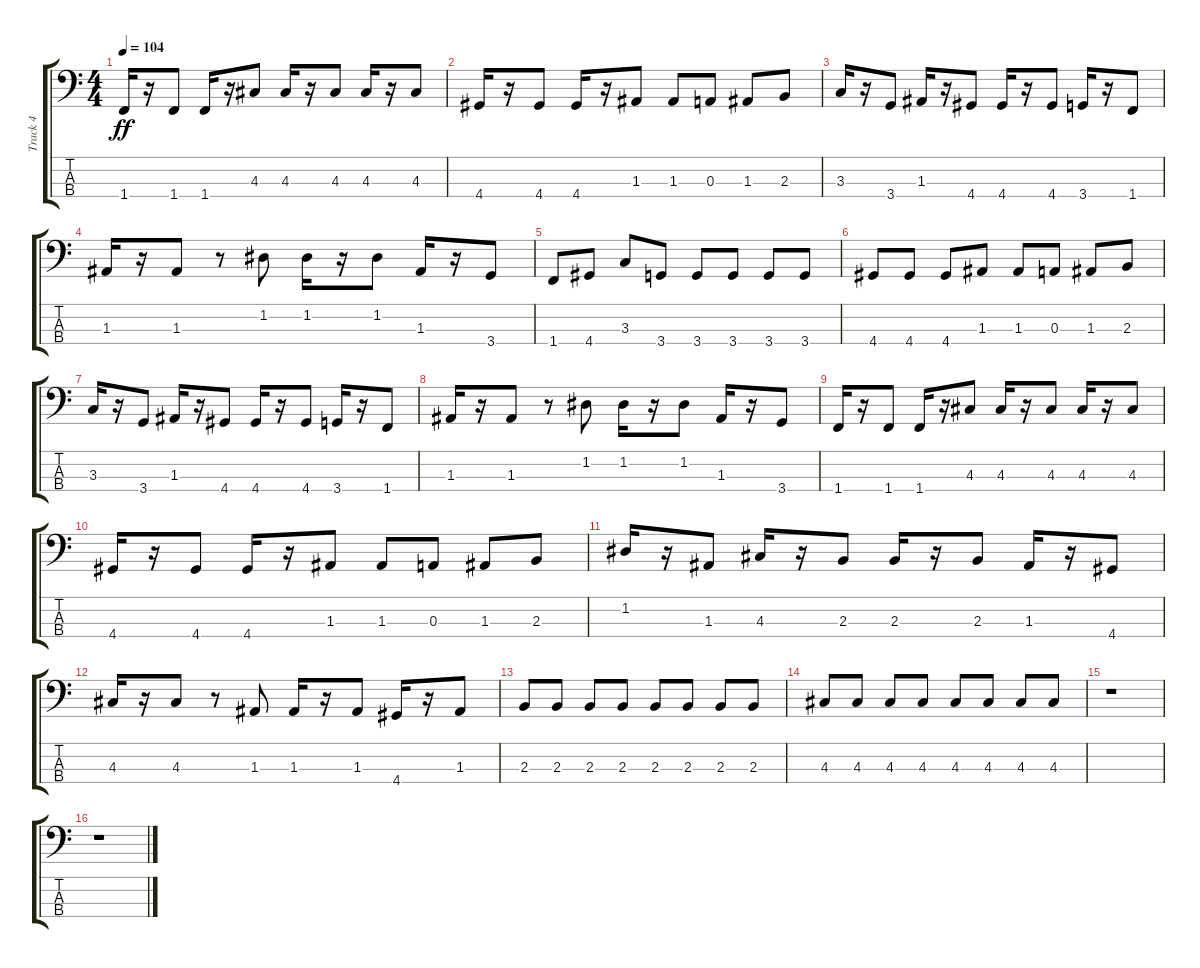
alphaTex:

\track ("Track 4" "Track 4") {instrument electricbassfinger}
\staff {score tabs}
\tuning (G2 D2 A1 E1) {hide}
\ts (4 4)
\tempo 104
\clef f4
\ks c
1.4.16{dy ff} r.16 1.4.8 1.4.16 r.16 4.3.8 4.3.16 r.16 4.3.8 4.3.16 r.16 4.3.8 |
4.4.16 r.16 4.4.8 4.4.16 r.16 1.3.8 1.3.8 0.3.8 1.3.8 2.3.8 |
3.3.16 r.16 3.4.8 1.3.16 r.16 4.4.8 4.4.16 r.16 4.4.8 3.4.16 r.16 1.4.8 |
1.3.16 r.16 1.3.8 r.8 1.2.8 1.2.16 r.16 1.2.8 1.3.16 r.16 3.4.8 |
1.4.8 4.4.8 3.3.8 3.4.8 3.4.8 3.4.8 3.4.8 3.4.8 |
4.4.8 4.4.8 4.4.8 1.3.8 1.3.8 0.3.8 1.3.8 2.3.8 |
3.3.16 r.16 3.4.8 1.3.16 r.16 4.4.8 4.4.16 r.16 4.4.8 3.4.16 r.16 1.4.8 |
1.3.16 r.16 1.3.8 r.8 1.2.8 1.2.16 r.16 1.2.8 1.3.16 r.16 3.4.8 |
1.4.16 r.16 1.4.8 1.4.16 r.16 4.3.8 4.3.16 r.16 4.3.8 4.3.16 r.16 4.3.8 |
4.4.16 r.16 4.4.8 4.4.16 r.16 1.3.8 1.3.8 0.3.8 1.3.8 2.3.8 |
1.2.16 r.16 1.3.8 4.3.16 r.16 2.3.8 2.3.16 r.16 2.3.8 1.3.16 r.16 4.4.8 |
4.3.16 r.16 4.3.8 r.8 1.3.8 1.3.16 r.16 1.3.8 4.4.16 r.16 1.3.8 |
2.3.8 2.3.8 2.3.8 2.3.8 2.3.8 2.3.8 2.3.8 2.3.8 |
4.3.8 4.3.8 4.3.8 4.3.8 4.3.8 4.3.8 4.3.8 4.3.8 |
r.1 |
r.1
